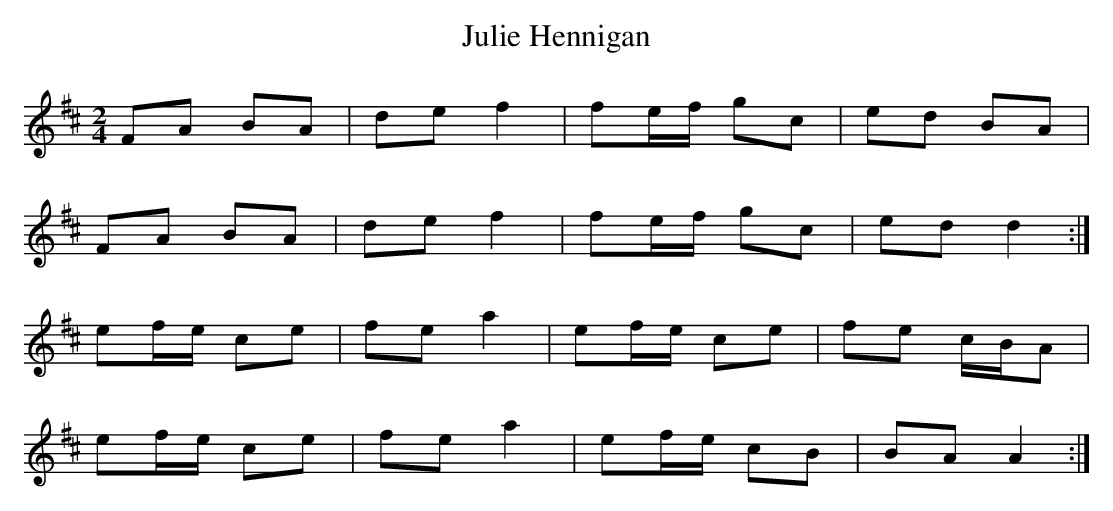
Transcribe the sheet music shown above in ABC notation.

X:1
T:Julie Hennigan
M:2/4
L:1/8
K:D Major
FA BA|de f2|fe/f/ gc|ed BA|!
FA BA|de f2|fe/f/ gc|ed d2:|!
ef/e/ ce|fe a2|ef/e/ ce|fe c/B/A|!
ef/e/ ce|fe a2|ef/e/ cB|BA A2:|!
